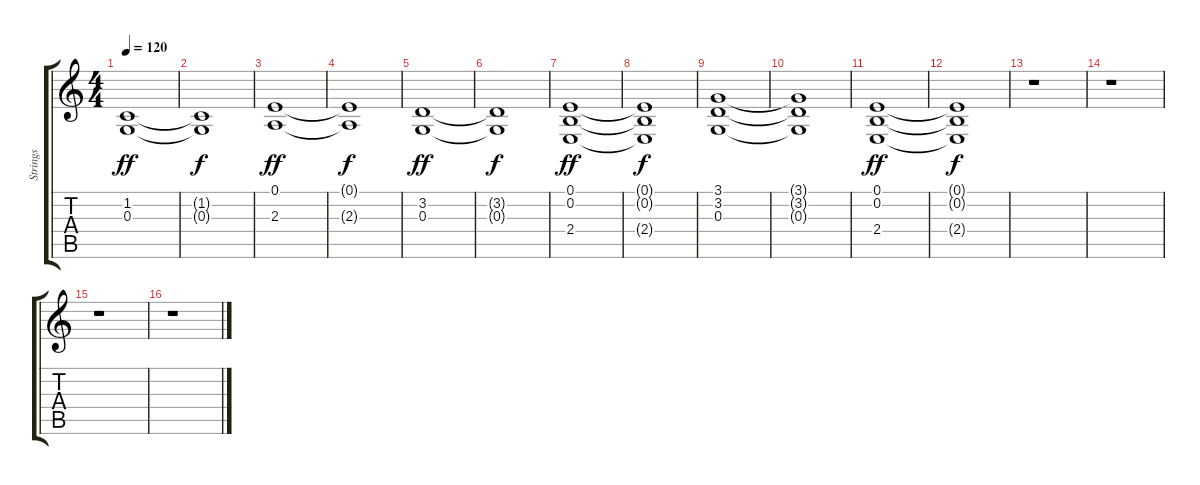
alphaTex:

\track ("Strings" "Strings") {instrument stringensemble1}
\staff {score tabs}
\tuning (E4 B3 G3 D3 A2 E2) {hide}
\ts (4 4)
\tempo 120
\clef g2
\ks c
(1.2 0.3).1{dy ff volume 8} |
(1.2{t} 0.3{t}).1{dy f} |
(0.1 2.3).1{dy ff volume 8} |
(0.1{t} 2.3{t}).1{dy f} |
(3.2 0.3).1{dy ff volume 8} |
(3.2{t} 0.3{t}).1{dy f} |
(0.1 0.2 2.4).1{dy ff} |
(0.1{t} 0.2{t} 2.4{t}).1{dy f} |
(3.1 3.2 0.3).1 |
(3.1{t} 3.2{t} 0.3{t}).1 |
(0.1 0.2 2.4).1{dy ff volume 8} |
(0.1{t} 0.2{t} 2.4{t}).1{dy f} |
r.1 |
r.1 |
r.1 |
r.1
